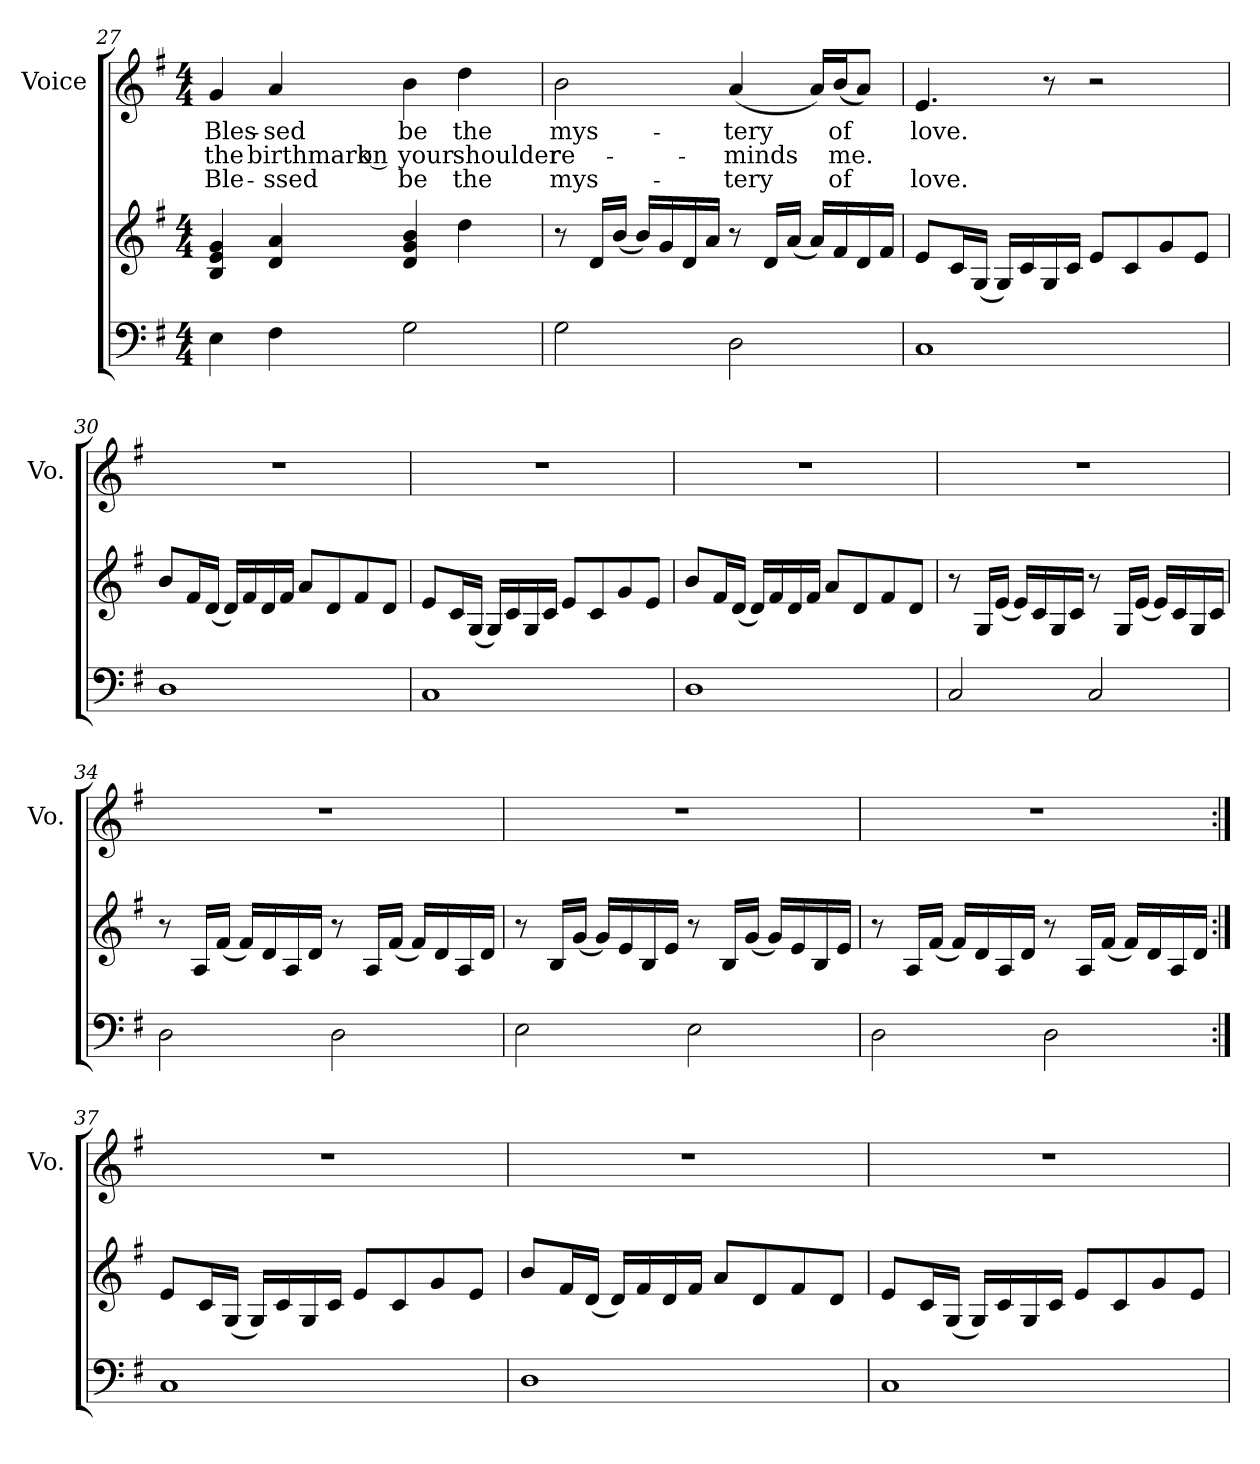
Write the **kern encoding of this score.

**kern	**kern	**kern	**text	**text	**text
*part2	*part2	*part1	*part1	*part1	*part1
*staff3	*staff2	*staff1	*staff1	*staff1	*staff1
*	*	*I"Voice	*	*	*
*	*	*I'Vo.	*	*	*
*clefF4	*clefG2	*clefG2	*	*	*
*k[f#]	*k[f#]	*k[f#]	*	*	*
*M4/4	*M4/4	*M4/4	*	*	*
=27	=27	=27	=27	=27	=27
4E\	4B/ 4e/ 4g/	4g/	Bles-	the	Ble-
4F#\	4d/ 4a/	4a/	-sed	birthmark on	-ssed
2G\	4d/ 4g/ 4b/	4b\	be	your	be
.	4dd\	4dd\	the	shoulder	the
!!LO:LB:g=z
=28	=28	=28	=28	=28	=28
2G\	8r	2b\	mys-	re-	mys-
.	16d/LL	.	.	.	.
.	(16b/JJ	.	.	.	.
.	16b/LL)	.	.	.	.
.	16g/	.	.	.	.
.	16d/	.	.	.	.
.	16a/JJ	.	.	.	.
2D\	8r	(4a/	-tery	-minds	-tery
.	16d/LL	.	.	.	.
.	(16a/JJ	.	.	.	.
.	16a/LL)	16a/LL)	.	.	.
.	16f#/	(16b/J	of	me.	of
.	16d/	8a/J)	.	.	.
.	16f#/JJ	.	.	.	.
=29	=29	=29	=29	=29	=29
1C	8e/L	4.e/	love.	.	love.
.	16c/L	.	.	.	.
.	(16G/JJ	.	.	.	.
.	16G/LL)	.	.	.	.
.	16c/	.	.	.	.
.	16G/	8r	.	.	.
.	16c/JJ	.	.	.	.
.	8e/L	2r	.	.	.
.	8c/	.	.	.	.
.	8g/	.	.	.	.
.	8e/J	.	.	.	.
=30	=30	=30	=30	=30	=30
1D	8b/L	1r	.	.	.
.	16f#/L	.	.	.	.
.	(16d/JJ	.	.	.	.
.	16d/LL)	.	.	.	.
.	16f#/	.	.	.	.
.	16d/	.	.	.	.
.	16f#/JJ	.	.	.	.
.	8a/L	.	.	.	.
.	8d/	.	.	.	.
.	8f#/	.	.	.	.
.	8d/J	.	.	.	.
!!LO:LB:g=z
=31	=31	=31	=31	=31	=31
1C	8e/L	1r	.	.	.
.	16c/L	.	.	.	.
.	(16G/JJ	.	.	.	.
.	16G/LL)	.	.	.	.
.	16c/	.	.	.	.
.	16G/	.	.	.	.
.	16c/JJ	.	.	.	.
.	8e/L	.	.	.	.
.	8c/	.	.	.	.
.	8g/	.	.	.	.
.	8e/J	.	.	.	.
=32	=32	=32	=32	=32	=32
1D	8b/L	1r	.	.	.
.	16f#/L	.	.	.	.
.	(16d/JJ	.	.	.	.
.	16d/LL)	.	.	.	.
.	16f#/	.	.	.	.
.	16d/	.	.	.	.
.	16f#/JJ	.	.	.	.
.	8a/L	.	.	.	.
.	8d/	.	.	.	.
.	8f#/	.	.	.	.
.	8d/J	.	.	.	.
=33	=33	=33	=33	=33	=33
2C/	8r	1r	.	.	.
.	16G/LL	.	.	.	.
.	(16e/JJ	.	.	.	.
.	16e/LL)	.	.	.	.
.	16c/	.	.	.	.
.	16G/	.	.	.	.
.	16c/JJ	.	.	.	.
2C/	8r	.	.	.	.
.	16G/LL	.	.	.	.
.	(16e/JJ	.	.	.	.
.	16e/LL)	.	.	.	.
.	16c/	.	.	.	.
.	16G/	.	.	.	.
.	16c/JJ	.	.	.	.
!!LO:PB:g=z
=34	=34	=34	=34	=34	=34
2D\	8r	1r	.	.	.
.	16A/LL	.	.	.	.
.	(16f#/JJ	.	.	.	.
.	16f#/LL)	.	.	.	.
.	16d/	.	.	.	.
.	16A/	.	.	.	.
.	16d/JJ	.	.	.	.
2D\	8r	.	.	.	.
.	16A/LL	.	.	.	.
.	(16f#/JJ	.	.	.	.
.	16f#/LL)	.	.	.	.
.	16d/	.	.	.	.
.	16A/	.	.	.	.
.	16d/JJ	.	.	.	.
=35	=35	=35	=35	=35	=35
2E\	8r	1r	.	.	.
.	16B/LL	.	.	.	.
.	(16g/JJ	.	.	.	.
.	16g/LL)	.	.	.	.
.	16e/	.	.	.	.
.	16B/	.	.	.	.
.	16e/JJ	.	.	.	.
2E\	8r	.	.	.	.
.	16B/LL	.	.	.	.
.	(16g/JJ	.	.	.	.
.	16g/LL)	.	.	.	.
.	16e/	.	.	.	.
.	16B/	.	.	.	.
.	16e/JJ	.	.	.	.
=36	=36	=36	=36	=36	=36
2D\	8r	1r	.	.	.
.	16A/LL	.	.	.	.
.	(16f#/JJ	.	.	.	.
.	16f#/LL)	.	.	.	.
.	16d/	.	.	.	.
.	16A/	.	.	.	.
.	16d/JJ	.	.	.	.
2D\	8r	.	.	.	.
.	16A/LL	.	.	.	.
.	(16f#/JJ	.	.	.	.
.	16f#/LL)	.	.	.	.
.	16d/	.	.	.	.
.	16A/	.	.	.	.
.	16d/JJ	.	.	.	.
!!LO:LB:g=z
=37:|!	=37:|!	=37:|!	=37:|!	=37:|!	=37:|!
1C	8e/L	1r	.	.	.
.	16c/L	.	.	.	.
.	(16G/JJ	.	.	.	.
.	16G/LL)	.	.	.	.
.	16c/	.	.	.	.
.	16G/	.	.	.	.
.	16c/JJ	.	.	.	.
.	8e/L	.	.	.	.
.	8c/	.	.	.	.
.	8g/	.	.	.	.
.	8e/J	.	.	.	.
=38	=38	=38	=38	=38	=38
1D	8b/L	1r	.	.	.
.	16f#/L	.	.	.	.
.	(16d/JJ	.	.	.	.
.	16d/LL)	.	.	.	.
.	16f#/	.	.	.	.
.	16d/	.	.	.	.
.	16f#/JJ	.	.	.	.
.	8a/L	.	.	.	.
.	8d/	.	.	.	.
.	8f#/	.	.	.	.
.	8d/J	.	.	.	.
=39	=39	=39	=39	=39	=39
1C	8e/L	1r	.	.	.
.	16c/L	.	.	.	.
.	(16G/JJ	.	.	.	.
.	16G/LL)	.	.	.	.
.	16c/	.	.	.	.
.	16G/	.	.	.	.
.	16c/JJ	.	.	.	.
.	8e/L	.	.	.	.
.	8c/	.	.	.	.
.	8g/	.	.	.	.
.	8e/J	.	.	.	.
=	=	=	=	=	=
*-	*-	*-	*-	*-	*-
